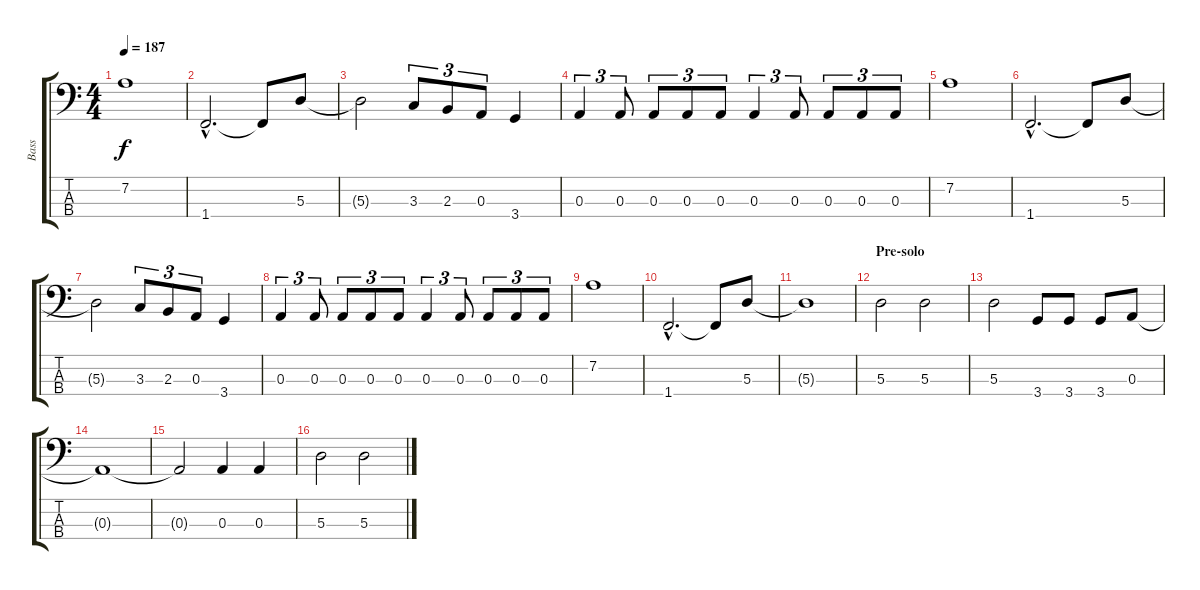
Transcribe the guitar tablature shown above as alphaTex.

\track ("Bass" "Bass") {instrument electricbasspick}
\staff {score tabs}
\tuning (G2 D2 A1 E1) {hide}
\ts (4 4)
\tempo 187
\clef f4
\ks c
7.2.1{dy f} |
1.4{hac}.2{d} 1.4{t}.8 5.3.8 |
5.3{t}.2 3.3.8{tu (3 2)} 2.3.8{tu (3 2)} 0.3.8{tu (3 2)} 3.4.4 |
0.3.4{tu (3 2)} 0.3.8{tu (3 2)} 0.3.8{tu (3 2)} 0.3.8{tu (3 2)} 0.3.8{tu (3 2)} 0.3.4{tu (3 2)} 0.3.8{tu (3 2)} 0.3.8{tu (3 2)} 0.3.8{tu (3 2)} 0.3.8{tu (3 2)} |
7.2.1 |
1.4{hac}.2{d} 1.4{t}.8 5.3.8 |
5.3{t}.2 3.3.8{tu (3 2)} 2.3.8{tu (3 2)} 0.3.8{tu (3 2)} 3.4.4 |
0.3.4{tu (3 2)} 0.3.8{tu (3 2)} 0.3.8{tu (3 2)} 0.3.8{tu (3 2)} 0.3.8{tu (3 2)} 0.3.4{tu (3 2)} 0.3.8{tu (3 2)} 0.3.8{tu (3 2)} 0.3.8{tu (3 2)} 0.3.8{tu (3 2)} |
7.2.1 |
1.4{hac}.2{d} 1.4{t}.8 5.3.8 |
5.3{t}.1 |
\section ("" "Pre-solo")
5.3.2 5.3.2 |
5.3.2 3.4.8 3.4.8 3.4.8 0.3.8 |
0.3{t}.1 |
0.3{t}.2 0.3.4 0.3.4 |
5.3.2 5.3.2
